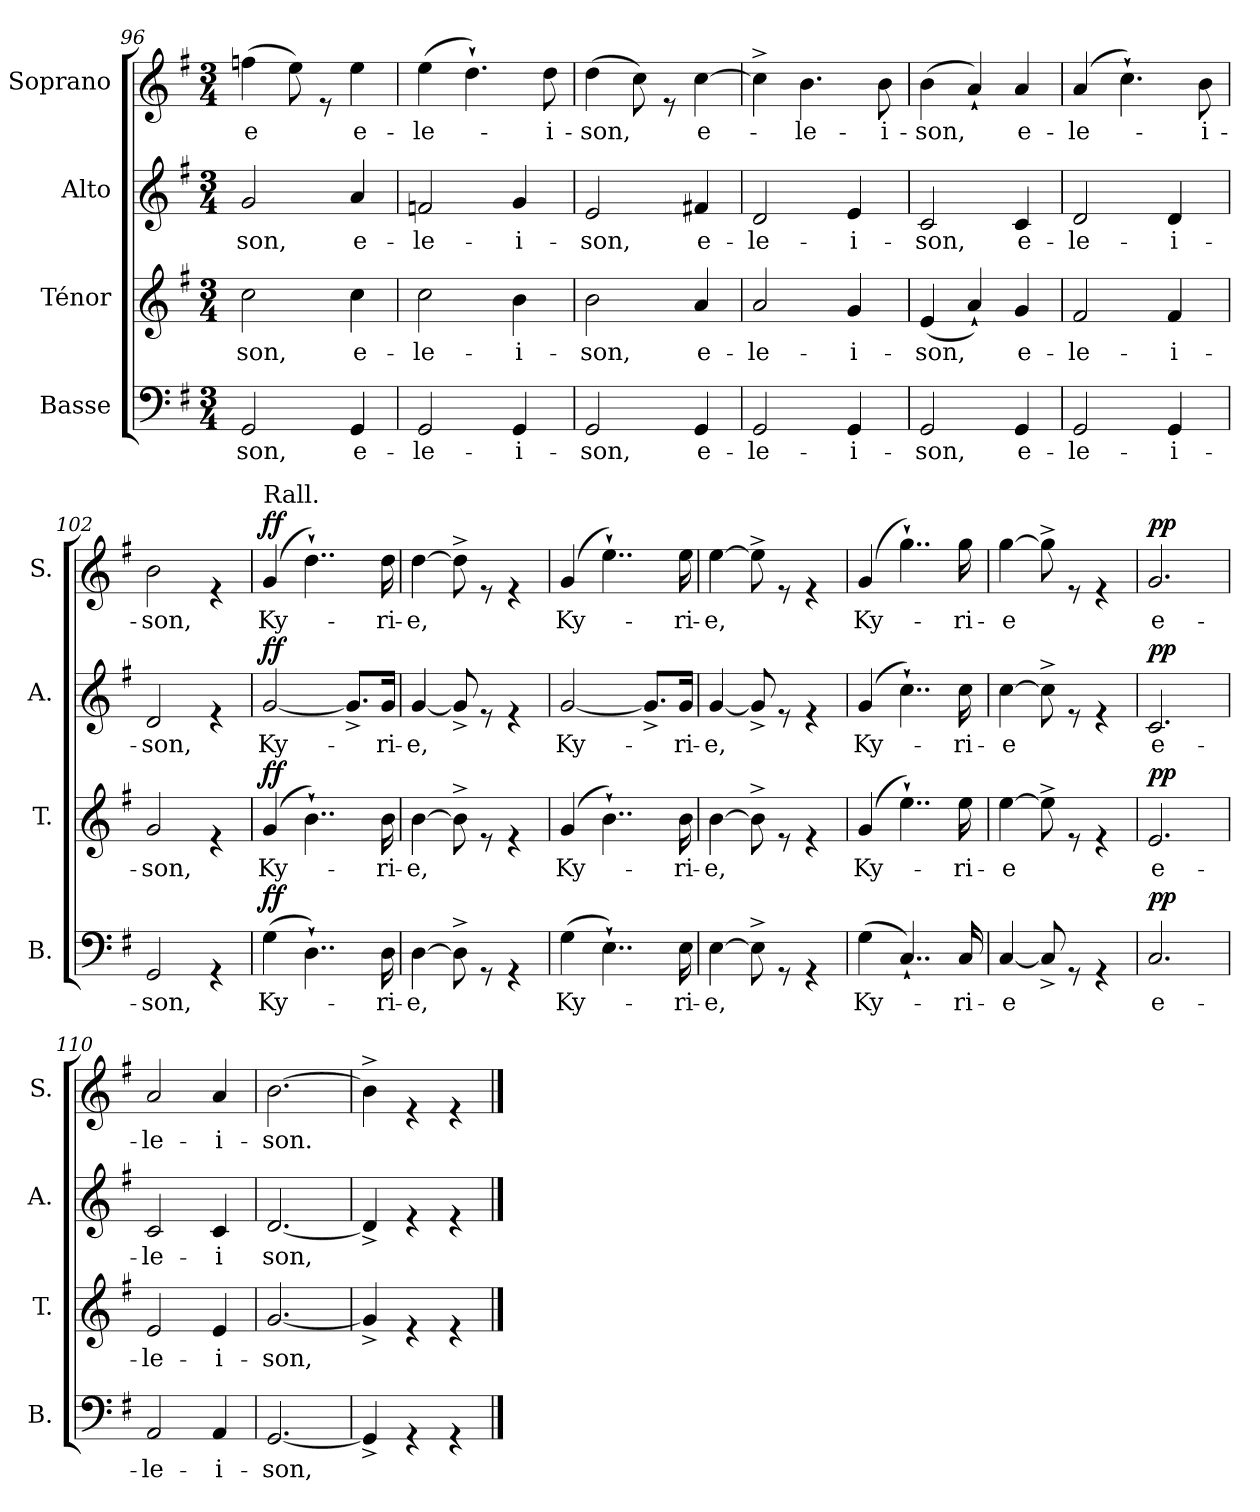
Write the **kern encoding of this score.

**kern	**text	**dynam	**kern	**text	**dynam	**kern	**text	**dynam	**kern	**text	**dynam
*part4	*part4	*part4	*part3	*part3	*part3	*part2	*part2	*part2	*part1	*part1	*part1
*staff4	*staff4	*staff4	*staff3	*staff3	*staff3	*staff2	*staff2	*staff2	*staff1	*staff1	*staff1
*I"Basse	*	*	*I"Ténor	*	*	*I"Alto	*	*	*I"Soprano	*	*
*I'B.	*	*	*I'T.	*	*	*I'A.	*	*	*I'S.	*	*
*clefF4	*	*	*clefG2	*	*	*clefG2	*	*	*clefG2	*	*
*k[f#]	*	*	*k[f#]	*	*	*k[f#]	*	*	*k[f#]	*	*
*G:	*	*	*G:	*	*	*G:	*	*	*G:	*	*
*M3/4	*	*	*M3/4	*	*	*M3/4	*	*	*M3/4	*	*
=96	=96	=96	=96	=96	=96	=96	=96	=96	=96	=96	=96
2GG/	-son,	.	2cc\	-son,	.	2g/	-son,	.	(>4ffn\	-e	.
.	.	.	.	.	.	.	.	.	8ee\)	.	.
.	.	.	.	.	.	.	.	.	8re	.	.
4GG/	e-	.	4cc\	e-	.	4a/	e-	.	4ee\	e-	.
=97	=97	=97	=97	=97	=97	=97	=97	=97	=97	=97	=97
2GG/	-le-	.	2cc\	-le-	.	2fn/	-le-	.	(>4ee\	-le-	.
.	.	.	.	.	.	.	.	.	4.dd`\)	.	.
4GG/	-i-	.	4b\	-i-	.	4g/	-i-	.	.	.	.
.	.	.	.	.	.	.	.	.	8dd\	-i-	.
=98	=98	=98	=98	=98	=98	=98	=98	=98	=98	=98	=98
2GG/	-son,	.	2b\	-son,	.	2e/	-son,	.	(>4dd\	-son,	.
.	.	.	.	.	.	.	.	.	8cc\)	.	.
.	.	.	.	.	.	.	.	.	8re	.	.
4GG/	e-	.	4a/	e-	.	4f#X/	e-	.	[4cc\	e-	.
!!LO:PB:g=z
=99	=99	=99	=99	=99	=99	=99	=99	=99	=99	=99	=99
2GG/	-le-	.	2a/	-le-	.	2d/	-le-	.	4cc^\]	.	.
.	.	.	.	.	.	.	.	.	4.b\	le-	.
4GG/	-i-	.	4g/	-i-	.	4e/	-i-	.	.	.	.
.	.	.	.	.	.	.	.	.	8b\	-i-	.
=100	=100	=100	=100	=100	=100	=100	=100	=100	=100	=100	=100
2GG/	-son,	.	(4e/	-son,	.	2c/	-son,	.	(>4b\	-son,	.
.	.	.	4a`/)	.	.	.	.	.	4a`/)	.	.
4GG/	e-	.	4g/	e-	.	4c/	e-	.	4a/	e-	.
=101	=101	=101	=101	=101	=101	=101	=101	=101	=101	=101	=101
2GG/	-le-	.	2f#/	-le-	.	2d/	-le-	.	(4a/	-le-	.
.	.	.	.	.	.	.	.	.	4.cc`\)	.	.
4GG/	-i-	.	4f#/	-i-	.	4d/	-i-	.	.	.	.
.	.	.	.	.	.	.	.	.	8b\	-i-	.
=102	=102	=102	=102	=102	=102	=102	=102	=102	=102	=102	=102
2GG/	-son,	.	2g/	-son,	.	2d/	-son,	.	2b\	-son,	.
4rGG	.	.	4re	.	.	4re	.	.	4re	.	.
=103	=103	=103	=103	=103	=103	=103	=103	=103	=103	=103	=103
!	!	!	!	!	!	!	!	!	!LO:TX:a:t=Rall.	!	!
!	!	!LO:DY:a	!	!	!LO:DY:a	!	!	!LO:DY:a	!	!	!LO:DY:a
(>4G\	Ky-	ff	(4g/	Ky-	ff	[2g/	Ky-	ff	(4g/	Ky-	ff
4..D`\)	.	.	4..b`\)	.	.	.	.	.	4..dd`\)	.	.
.	.	.	.	.	.	8.g^/L]	.	.	.	.	.
16D\	-ri-	.	16b\	-ri-	.	16g/Jk	-ri-	.	16dd\	-ri-	.
=104	=104	=104	=104	=104	=104	=104	=104	=104	=104	=104	=104
[4D\	-e,	.	[4b\	-e,	.	[4g/	-e,	.	[4dd\	-e,	.
8D^\]	.	.	8b^\]	.	.	8g^/]	.	.	8dd^\]	.	.
8rGG	.	.	8re	.	.	8re	.	.	8re	.	.
4rGG	.	.	4re	.	.	4re	.	.	4re	.	.
=105	=105	=105	=105	=105	=105	=105	=105	=105	=105	=105	=105
(>4G\	Ky-	.	(4g/	Ky-	.	[2g/	Ky-	.	(4g/	Ky-	.
4..E`\)	.	.	4..b`\)	.	.	.	.	.	4..ee`\)	.	.
.	.	.	.	.	.	8.g^/L]	.	.	.	.	.
16E\	-ri-	.	16b\	-ri-	.	16g/Jk	-ri-	.	16ee\	-ri-	.
!!LO:LB:g=z
=106	=106	=106	=106	=106	=106	=106	=106	=106	=106	=106	=106
[4E\	-e,	.	[4b\	-e,	.	[4g/	-e,	.	[4ee\	-e,	.
8E^\]	.	.	8b^\]	.	.	8g^/]	.	.	8ee^\]	.	.
8rGG	.	.	8re	.	.	8re	.	.	8re	.	.
4rGG	.	.	4re	.	.	4re	.	.	4re	.	.
=107	=107	=107	=107	=107	=107	=107	=107	=107	=107	=107	=107
(>4G\	Ky-	.	(4g/	Ky-	.	(4g/	Ky-	.	(4g/	Ky-	.
4..C`/)	.	.	4..ee`\)	.	.	4..cc`\)	.	.	4..gg`\)	.	.
16C/	-ri-	.	16ee\	-ri-	.	16cc\	-ri-	.	16gg\	-ri-	.
=108	=108	=108	=108	=108	=108	=108	=108	=108	=108	=108	=108
[4C/	-e	.	[4ee\	-e	.	[4cc\	-e	.	[4gg\	-e	.
8C^/]	.	.	8ee^\]	.	.	8cc^\]	.	.	8gg^\]	.	.
8rGG	.	.	8re	.	.	8re	.	.	8re	.	.
4rGG	.	.	4re	.	.	4re	.	.	4re	.	.
=109	=109	=109	=109	=109	=109	=109	=109	=109	=109	=109	=109
!	!	!LO:DY:a	!	!	!LO:DY:a	!	!	!LO:DY:a	!	!	!LO:DY:a
2.C/	e-	pp	2.e/	e-	pp	2.c/	e-	pp	2.g/	e-	pp
=110	=110	=110	=110	=110	=110	=110	=110	=110	=110	=110	=110
2AA/	-le-	.	2e/	-le-	.	2c/	-le-	.	2a/	-le-	.
4AA/	-i-	.	4e/	-i-	.	4c/	-i	.	4a/	-i-	.
=111	=111	=111	=111	=111	=111	=111	=111	=111	=111	=111	=111
[2.GG/	-son,	.	[2.g/	-son,	.	[2.d/	son,	.	[2.b\	-son.	.
=112	=112	=112	=112	=112	=112	=112	=112	=112	=112	=112	=112
4GG^/]	.	.	4g^/]	.	.	4d^/]	.	.	4b^\]	.	.
4rGG	.	.	4re	.	.	4re	.	.	4re	.	.
4rGG	.	.	4re	.	.	4re	.	.	4re	.	.
==	==	==	==	==	==	==	==	==	==	==	==
*-	*-	*-	*-	*-	*-	*-	*-	*-	*-	*-	*-
